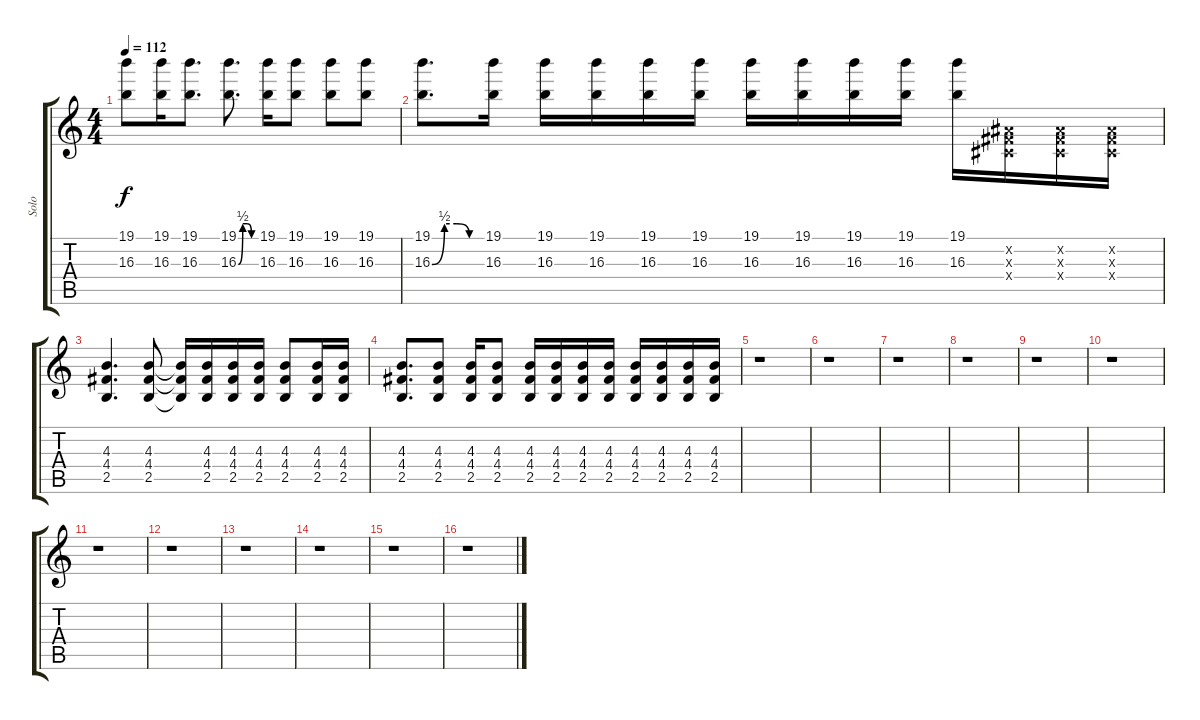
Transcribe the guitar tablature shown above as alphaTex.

\track ("Solo" "Solo") {instrument distortionguitar}
\staff {score tabs}
\tuning (E4 B3 G3 D3 A2 E2) {hide}
\ts (4 4)
\tempo 112
\clef g2
\ks c
(19.1 16.3).8{dy f} (19.1 16.3).16 (19.1 16.3).8{d} (19.1 16.3{be (custom 0 0 15 2 30 2 45 0 60 0)}).8{d} (19.1 16.3).16 (19.1 16.3).8 (19.1 16.3).8 (19.1 16.3).8 |
(19.1 16.3{be (custom 0 0 15 2 30 2 45 0 60 0)}).8{d} (19.1 16.3).16 (19.1 16.3).16 (19.1 16.3).16 (19.1 16.3).16 (19.1 16.3).16 (19.1 16.3).16 (19.1 16.3).16 (19.1 16.3).16 (19.1 16.3).16 (19.1 16.3).16 (-1.2{x} -1.3{x} -1.4{x}).16 (-1.2{x} -1.3{x} -1.4{x}).16 (-1.2{x} -1.3{x} -1.4{x}).16 |
(4.3 4.4 2.5).4{d} (4.3 4.4 2.5).8 (4.3{t} 4.4{t} 2.5{t}).16 (4.3 4.4 2.5).16 (4.3 4.4 2.5).16 (4.3 4.4 2.5).16 (4.3 4.4 2.5).8 (4.3 4.4 2.5).16 (4.3 4.4 2.5).16 |
(4.3 4.4 2.5).8{d} (4.3 4.4 2.5).8 (4.3 4.4 2.5).16 (4.3 4.4 2.5).8 (4.3 4.4 2.5).16 (4.3 4.4 2.5).16 (4.3 4.4 2.5).16 (4.3 4.4 2.5).16 (4.3 4.4 2.5).16 (4.3 4.4 2.5).16 (4.3 4.4 2.5).16 (4.3 4.4 2.5).16 |
r.1 |
r.1 |
r.1 |
r.1 |
r.1 |
r.1 |
r.1 |
r.1 |
r.1 |
r.1 |
r.1 |
r.1
